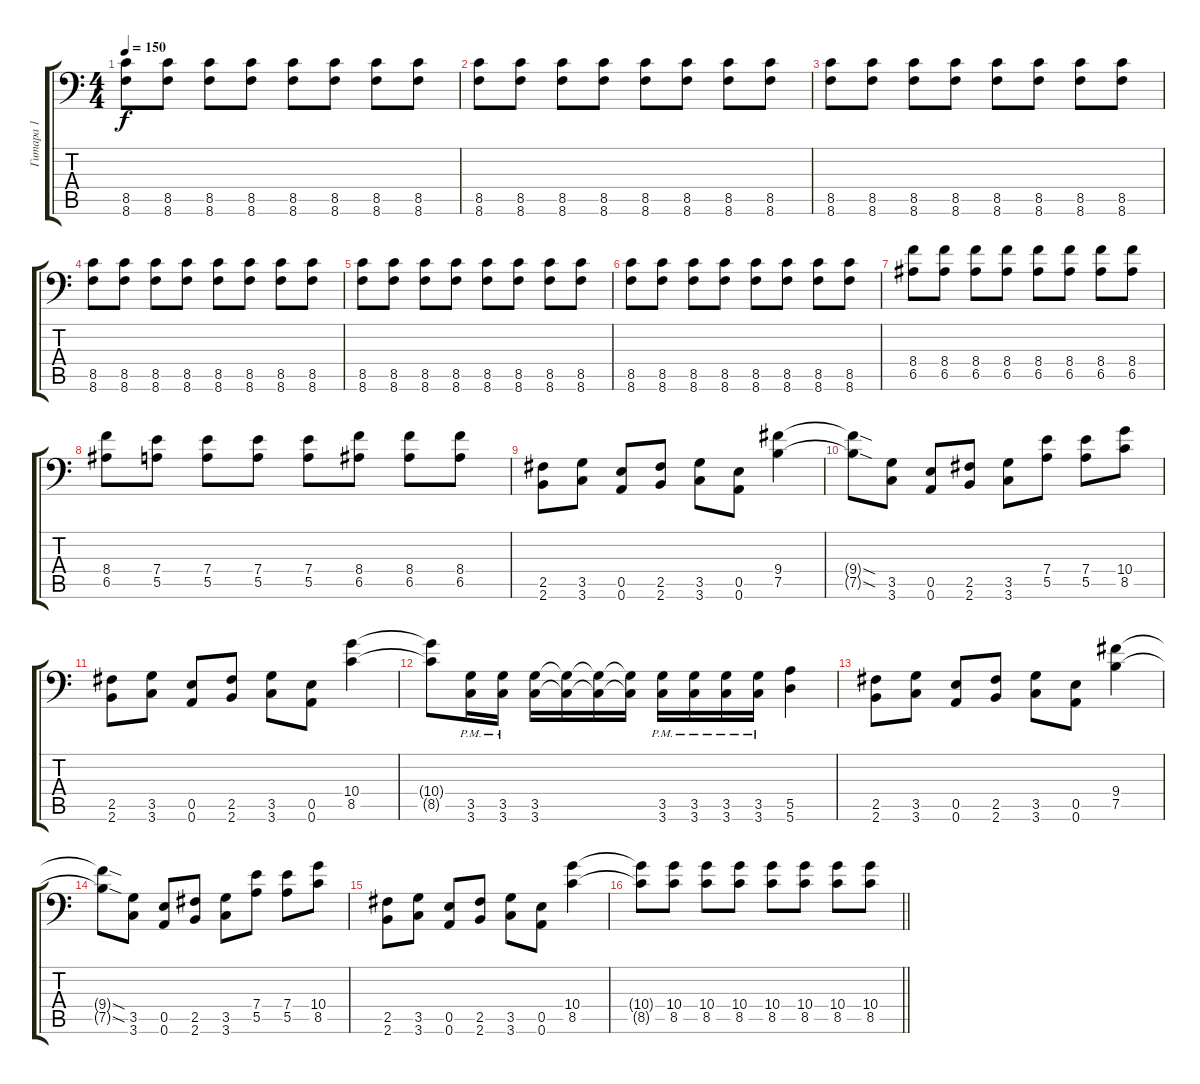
\track ("Гитара 1" "Гитара 1") {solo instrument distortionguitar}
\staff {score tabs}
\tuning (B3 Gb3 D3 A2 E2 A1) {hide}
\ts (4 4)
\tempo 150
\clef f4
\ks c
(8.5 8.6).8{dy f} (8.5 8.6).8 (8.5 8.6).8 (8.5 8.6).8 (8.5 8.6).8 (8.5 8.6).8 (8.5 8.6).8 (8.5 8.6).8 |
(8.5 8.6).8 (8.5 8.6).8 (8.5 8.6).8 (8.5 8.6).8 (8.5 8.6).8 (8.5 8.6).8 (8.5 8.6).8 (8.5 8.6).8 |
(8.5 8.6).8 (8.5 8.6).8 (8.5 8.6).8 (8.5 8.6).8 (8.5 8.6).8 (8.5 8.6).8 (8.5 8.6).8 (8.5 8.6).8 |
(8.5 8.6).8 (8.5 8.6).8 (8.5 8.6).8 (8.5 8.6).8 (8.5 8.6).8 (8.5 8.6).8 (8.5 8.6).8 (8.5 8.6).8 |
(8.5 8.6).8 (8.5 8.6).8 (8.5 8.6).8 (8.5 8.6).8 (8.5 8.6).8 (8.5 8.6).8 (8.5 8.6).8 (8.5 8.6).8 |
(8.5 8.6).8 (8.5 8.6).8 (8.5 8.6).8 (8.5 8.6).8 (8.5 8.6).8 (8.5 8.6).8 (8.5 8.6).8 (8.5 8.6).8 |
(8.4 6.5).8 (8.4 6.5).8 (8.4 6.5).8 (8.4 6.5).8 (8.4 6.5).8 (8.4 6.5).8 (8.4 6.5).8 (8.4 6.5).8 |
(8.4 6.5).8 (7.4 5.5).8 (7.4 5.5).8 (7.4 5.5).8 (7.4 5.5).8 (8.4 6.5).8 (8.4 6.5).8 (8.4 6.5).8 |
(2.5 2.6).8 (3.5 3.6).8 (0.5 0.6).8 (2.5 2.6).8 (3.5 3.6).8 (0.5 0.6).8 (9.4 7.5).4 |
(9.4{sod t} 7.5{sod t}).8 (3.5 3.6).8 (0.5 0.6).8 (2.5 2.6).8 (3.5 3.6).8 (7.4 5.5).8 (7.4 5.5).8 (10.4 8.5).8 |
(2.5 2.6).8 (3.5 3.6).8 (0.5 0.6).8 (2.5 2.6).8 (3.5 3.6).8 (0.5 0.6).8 (10.4 8.5).4 |
(10.4{t} 8.5{t}).8 (3.5{pm} 3.6{pm}).16 (3.5{pm} 3.6{pm}).16 (3.5 3.6).16 (3.5{t} 3.6{t}).16 (3.5{t} 3.6{t}).16 (3.5{t} 3.6{t}).16 (3.5{pm} 3.6{pm}).16 (3.5{pm} 3.6{pm}).16 (3.5{pm} 3.6{pm}).16 (3.5{pm} 3.6{pm}).16 (5.5 5.6).4 |
(2.5 2.6).8 (3.5 3.6).8 (0.5 0.6).8 (2.5 2.6).8 (3.5 3.6).8 (0.5 0.6).8 (9.4 7.5).4 |
(9.4{sod t} 7.5{sod t}).8 (3.5 3.6).8 (0.5 0.6).8 (2.5 2.6).8 (3.5 3.6).8 (7.4 5.5).8 (7.4 5.5).8 (10.4 8.5).8 |
(2.5 2.6).8 (3.5 3.6).8 (0.5 0.6).8 (2.5 2.6).8 (3.5 3.6).8 (0.5 0.6).8 (10.4 8.5).4 |
\barLineRight lightlight
(10.4{t} 8.5{t}).8 (10.4 8.5).8 (10.4 8.5).8 (10.4 8.5).8 (10.4 8.5).8 (10.4 8.5).8 (10.4 8.5).8 (10.4 8.5).8
